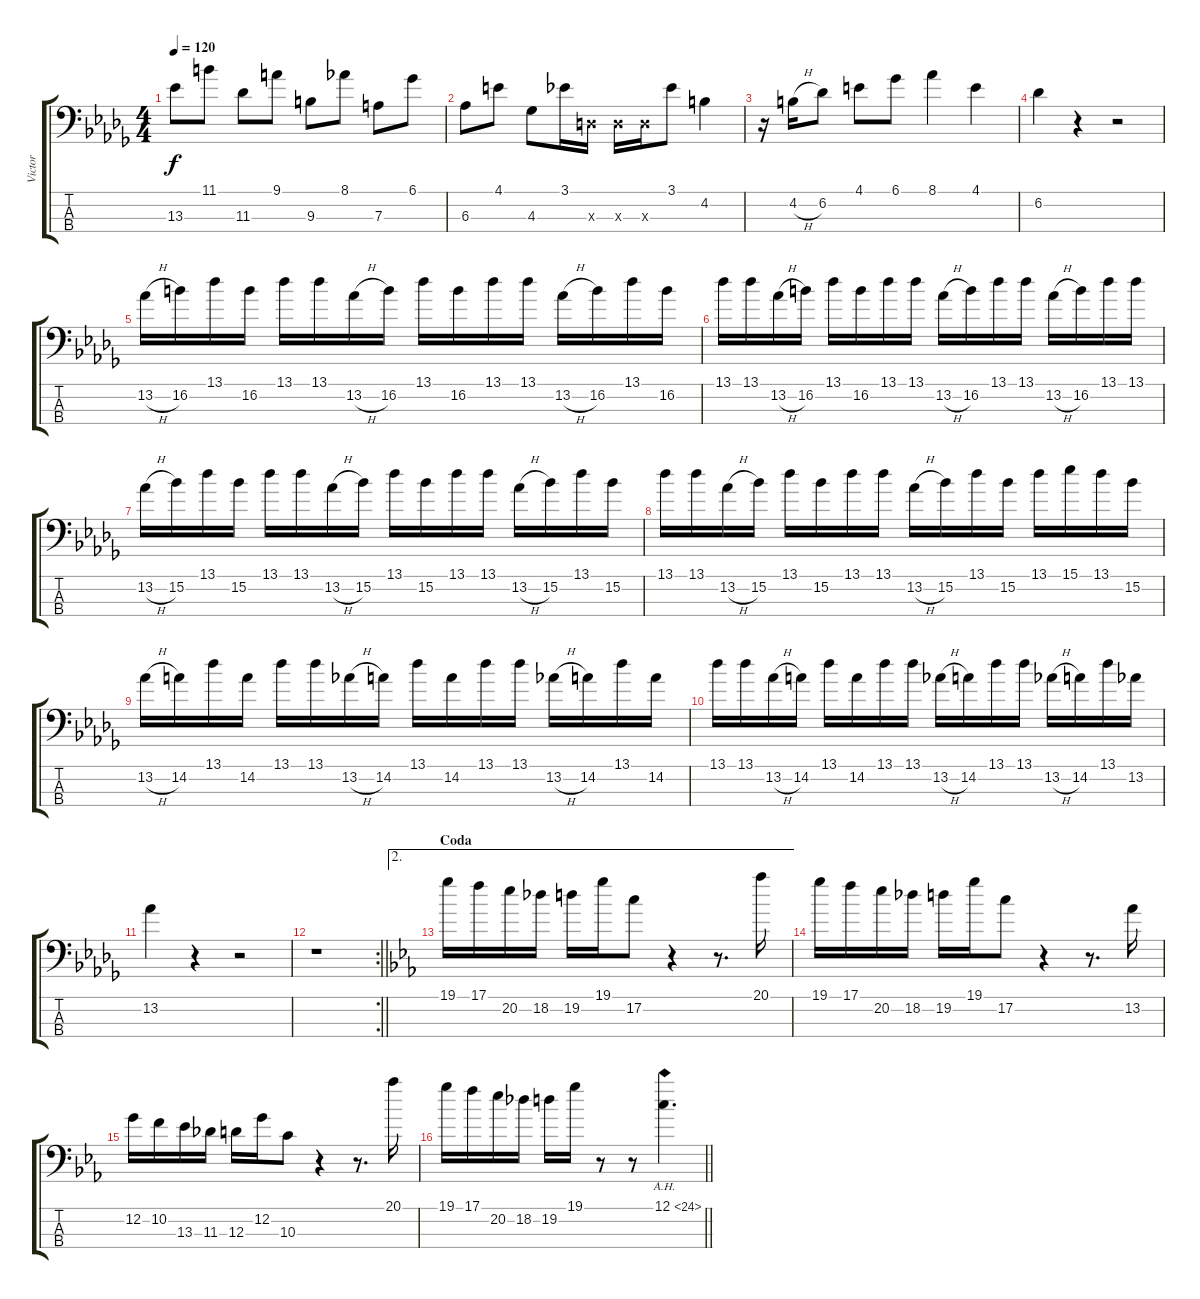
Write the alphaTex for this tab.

\track ("Victor" "Victor") {instrument electricbassfinger}
\staff {score tabs}
\tuning (C3 G2 D2 A1) {hide}
\ts (4 4)
\tempo 120
\clef f4
\ks db
13.3.8{dy f} 11.1.8 11.3.8 9.1.8 9.3.8 8.1.8 7.3.8 6.1.8 |
6.3.8 4.1.8 4.3.8 3.1.16 0.3{x}.16 0.3{x}.16 0.3{x}.16 3.1.8 4.2.4 |
r.16 4.2{h}.16 6.2.8 4.1.8 6.1.8 8.1.4 4.1.4 |
6.2.4 r.4 r.2 |
13.2{h}.16 16.2.16 13.1.16 16.2.16 13.1.16 13.1.16 13.2{h}.16 16.2.16 13.1.16 16.2.16 13.1.16 13.1.16 13.2{h}.16 16.2.16 13.1.16 16.2.16 |
13.1.16 13.1.16 13.2{h}.16 16.2.16 13.1.16 16.2.16 13.1.16 13.1.16 13.2{h}.16 16.2.16 13.1.16 13.1.16 13.2{h}.16 16.2.16 13.1.16 13.1.16 |
13.2{h}.16 15.2.16 13.1.16 15.2.16 13.1.16 13.1.16 13.2{h}.16 15.2.16 13.1.16 15.2.16 13.1.16 13.1.16 13.2{h}.16 15.2.16 13.1.16 15.2.16 |
13.1.16 13.1.16 13.2{h}.16 15.2.16 13.1.16 15.2.16 13.1.16 13.1.16 13.2{h}.16 15.2.16 13.1.16 15.2.16 13.1.16 15.1.16 13.1.16 15.2.16 |
13.2{h}.16 14.2.16 13.1.16 14.2.16 13.1.16 13.1.16 13.2{h}.16 14.2.16 13.1.16 14.2.16 13.1.16 13.1.16 13.2{h}.16 14.2.16 13.1.16 14.2.16 |
13.1.16 13.1.16 13.2{h}.16 14.2.16 13.1.16 14.2.16 13.1.16 13.1.16 13.2{h}.16 14.2.16 13.1.16 13.1.16 13.2{h}.16 14.2.16 13.1.16 13.2.16 |
13.2.4 r.4 r.2 |
\rc 2
\barLineRight lightlight
r.1 |
\ae 2
\section ("" "Coda")
\ks eb
19.1.16 17.1.16 20.2.16 18.2.16 19.2.16 19.1.16 17.2.8 r.4 r.8{d} 20.1.16 |
19.1.16 17.1.16 20.2.16 18.2.16 19.2.16 19.1.16 17.2.8 r.4 r.8{d} 13.2.16 |
12.2.16 10.2.16 13.3.16 11.3.16 12.3.16 12.2.16 10.3.8 r.4 r.8{d} 20.1.16 |
\barLineRight lightlight
19.1.16 17.1.16 20.2.16 18.2.16 19.2.16 19.1.16 r.8 r.8 12.1{ah 12}.4{d}
